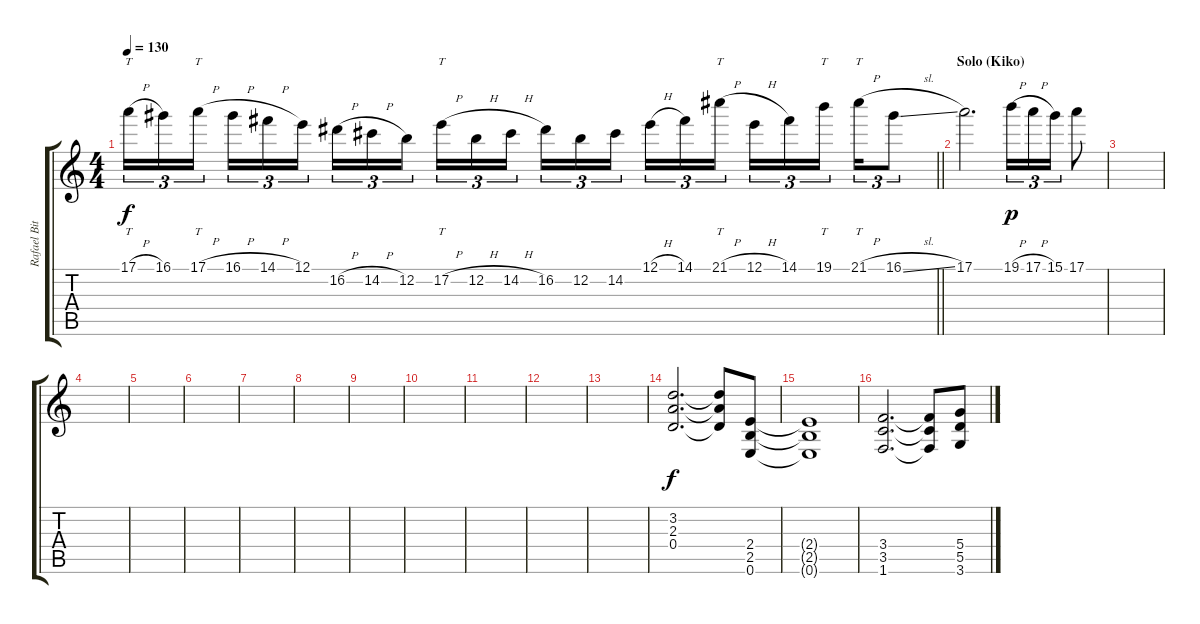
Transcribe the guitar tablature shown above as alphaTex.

\track ("Rafael Bittencourt" "Rafael Bit") {instrument distortionguitar}
\staff {score tabs}
\tuning (E4 B3 G3 D3 A2 E2) {hide}
\ts (4 4)
\tempo 130
\clef g2
\barLineRight lightlight
\ks c
17.1{h}.16{tt tu (3 2) dy f} 16.1.16{tu (3 2)} 17.1{h}.16{tt tu (3 2) beam splitsecondary} 16.1{h}.16{tu (3 2)} 14.1{h}.16{tu (3 2)} 12.1.16{tu (3 2)} 16.2{h}.16{tu (3 2)} 14.2{h}.16{tu (3 2)} 12.2.16{tu (3 2) beam splitsecondary} 17.2{h}.16{tt tu (3 2)} 12.2{h}.16{tu (3 2)} 14.2{h}.16{tu (3 2)} 16.2.16{tu (3 2)} 12.2.16{tu (3 2)} 14.2.16{tu (3 2) beam splitsecondary} 12.1{h}.16{tu (3 2)} 14.1.16{tu (3 2)} 21.1{h}.16{tt tu (3 2)} 12.1{h}.16{tu (3 2)} 14.1.16{tu (3 2)} 19.1.16{tt tu (3 2) beam splitsecondary} 21.1{h}.16{tt tu (3 2)} 16.1{sl}.8{tu (3 2)} |
\section ("" "Solo (Kiko)")
17.1.2{d} 19.1{h}.16{tu (3 2) dy p} 17.1{h}.16{tu (3 2)} 15.1.16{tu (3 2)} 17.1.8 |
|
|
|
|
|
|
|
|
|
|
|
(3.2 2.3 0.4).2{d dy f} (3.2{t} 2.3{t} 0.4{t}).8 (2.4 2.5 0.6).8 |
(2.4{t} 2.5{t} 0.6{t}).1 |
(3.4 3.5 1.6).2{d} (3.4{t} 3.5{t} 1.6{t}).8 (5.4 5.5 3.6).8
